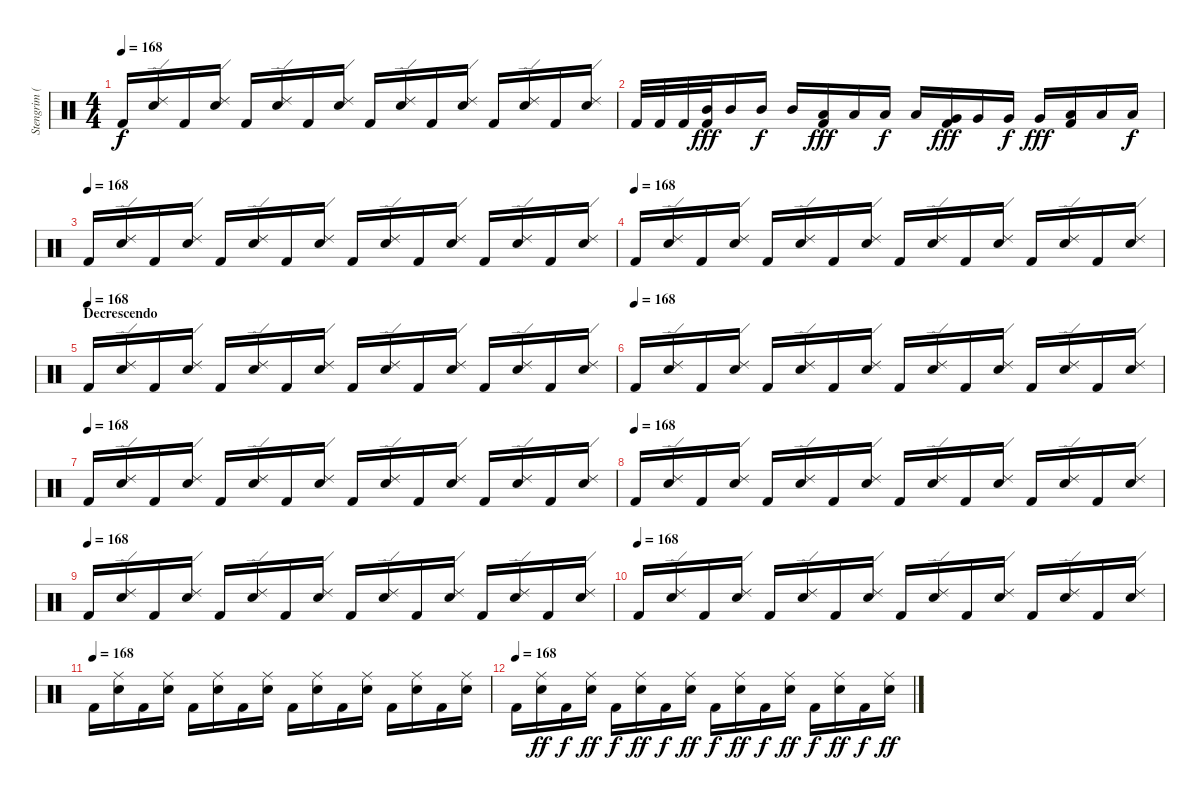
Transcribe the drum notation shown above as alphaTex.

\track ("Stengrim ( Batterie )" "Stengrim (") {instrument percussion}
\staff {score}
\articulation defaults
\ts (4 4)
\tempo 168
\clef neutral
\ks c "Kick (hit) 2".16{dy f}
("Ride (edge) 2" "Electric Snare (hit)").16 "Kick (hit) 2".16 ("Ride (edge) 2" "Electric Snare (hit)").16 "Kick (hit) 2".16 ("Ride (edge) 2" "Electric Snare (hit)").16 "Kick (hit) 2".16 ("Ride (edge) 2" "Electric Snare (hit)").16 "Kick (hit) 2".16 ("Ride (edge) 2" "Electric Snare (hit)").16 "Kick (hit) 2".16 ("Ride (edge) 2" "Electric Snare (hit)").16 "Kick (hit) 2".16 ("Ride (edge) 2" "Electric Snare (hit)").16 "Kick (hit) 2".16 ("Ride (edge) 2" "Electric Snare (hit)").16 |
"Kick (hit) 2".32 "Kick (hit) 2".32 "Kick (hit) 2".32 ("Mid Tom (hit)" "Kick (hit) 2").32{dy fff} "Mid Tom (hit)".16 "Mid Tom (hit)".16{dy f} "Mid Tom (hit)".16 ("Low Tom (hit)" "Kick (hit) 2").16{dy fff} "Low Tom (hit)".16 "Low Tom (hit)".16{dy f} "Low Tom (hit)".16 ("Very Low Tom (hit)" "Kick (hit) 2").16{dy fff} "Very Low Tom (hit)".16 "Very Low Tom (hit)".16{dy f} "Very Low Tom (hit)".16{dy fff} ("Low Floor Tom (hit)" "Kick (hit) 2").16 "Low Floor Tom (hit)".16 "Low Floor Tom (hit)".16{dy f} |
\tempo (168)
"Kick (hit) 2".16 ("Ride (edge) 2" "Electric Snare (hit)").16 "Kick (hit) 2".16 ("Ride (edge) 2" "Electric Snare (hit)").16 "Kick (hit) 2".16 ("Ride (edge) 2" "Electric Snare (hit)").16 "Kick (hit) 2".16 ("Ride (edge) 2" "Electric Snare (hit)").16 "Kick (hit) 2".16 ("Ride (edge) 2" "Electric Snare (hit)").16 "Kick (hit) 2".16 ("Ride (edge) 2" "Electric Snare (hit)").16 "Kick (hit) 2".16 ("Ride (edge) 2" "Electric Snare (hit)").16 "Kick (hit) 2".16 ("Ride (edge) 2" "Electric Snare (hit)").16 |
\tempo (168)
"Kick (hit) 2".16 ("Ride (edge) 2" "Electric Snare (hit)").16 "Kick (hit) 2".16 ("Ride (edge) 2" "Electric Snare (hit)").16 "Kick (hit) 2".16 ("Ride (edge) 2" "Electric Snare (hit)").16 "Kick (hit) 2".16 ("Ride (edge) 2" "Electric Snare (hit)").16 "Kick (hit) 2".16 ("Ride (edge) 2" "Electric Snare (hit)").16 "Kick (hit) 2".16 ("Ride (edge) 2" "Electric Snare (hit)").16 "Kick (hit) 2".16 ("Ride (edge) 2" "Electric Snare (hit)").16 "Kick (hit) 2".16 ("Ride (edge) 2" "Electric Snare (hit)").16 |
\section ("" "Decrescendo")
\tempo (168)
"Kick (hit) 2".16{volume 14} ("Ride (edge) 2" "Electric Snare (hit)").16 "Kick (hit) 2".16 ("Ride (edge) 2" "Electric Snare (hit)").16 "Kick (hit) 2".16 ("Ride (edge) 2" "Electric Snare (hit)").16 "Kick (hit) 2".16 ("Ride (edge) 2" "Electric Snare (hit)").16 "Kick (hit) 2".16 ("Ride (edge) 2" "Electric Snare (hit)").16 "Kick (hit) 2".16 ("Ride (edge) 2" "Electric Snare (hit)").16 "Kick (hit) 2".16 ("Ride (edge) 2" "Electric Snare (hit)").16 "Kick (hit) 2".16 ("Ride (edge) 2" "Electric Snare (hit)").16 |
\tempo (168)
"Kick (hit) 2".16{volume 12} ("Ride (edge) 2" "Electric Snare (hit)").16 "Kick (hit) 2".16 ("Ride (edge) 2" "Electric Snare (hit)").16 "Kick (hit) 2".16 ("Ride (edge) 2" "Electric Snare (hit)").16 "Kick (hit) 2".16 ("Ride (edge) 2" "Electric Snare (hit)").16 "Kick (hit) 2".16 ("Ride (edge) 2" "Electric Snare (hit)").16 "Kick (hit) 2".16 ("Ride (edge) 2" "Electric Snare (hit)").16 "Kick (hit) 2".16 ("Ride (edge) 2" "Electric Snare (hit)").16 "Kick (hit) 2".16 ("Ride (edge) 2" "Electric Snare (hit)").16 |
\tempo (168)
"Kick (hit) 2".16{volume 10} ("Ride (edge) 2" "Electric Snare (hit)").16 "Kick (hit) 2".16 ("Ride (edge) 2" "Electric Snare (hit)").16 "Kick (hit) 2".16 ("Ride (edge) 2" "Electric Snare (hit)").16 "Kick (hit) 2".16 ("Ride (edge) 2" "Electric Snare (hit)").16 "Kick (hit) 2".16 ("Ride (edge) 2" "Electric Snare (hit)").16 "Kick (hit) 2".16 ("Ride (edge) 2" "Electric Snare (hit)").16 "Kick (hit) 2".16 ("Ride (edge) 2" "Electric Snare (hit)").16 "Kick (hit) 2".16 ("Ride (edge) 2" "Electric Snare (hit)").16 |
\tempo (168)
"Kick (hit) 2".16{volume 8} ("Ride (edge) 2" "Electric Snare (hit)").16 "Kick (hit) 2".16 ("Ride (edge) 2" "Electric Snare (hit)").16 "Kick (hit) 2".16 ("Ride (edge) 2" "Electric Snare (hit)").16 "Kick (hit) 2".16 ("Ride (edge) 2" "Electric Snare (hit)").16 "Kick (hit) 2".16 ("Ride (edge) 2" "Electric Snare (hit)").16 "Kick (hit) 2".16 ("Ride (edge) 2" "Electric Snare (hit)").16 "Kick (hit) 2".16 ("Ride (edge) 2" "Electric Snare (hit)").16 "Kick (hit) 2".16 ("Ride (edge) 2" "Electric Snare (hit)").16 |
\tempo (168)
"Kick (hit) 2".16{volume 6} ("Ride (edge) 2" "Electric Snare (hit)").16 "Kick (hit) 2".16 ("Ride (edge) 2" "Electric Snare (hit)").16 "Kick (hit) 2".16 ("Ride (edge) 2" "Electric Snare (hit)").16 "Kick (hit) 2".16 ("Ride (edge) 2" "Electric Snare (hit)").16 "Kick (hit) 2".16 ("Ride (edge) 2" "Electric Snare (hit)").16 "Kick (hit) 2".16 ("Ride (edge) 2" "Electric Snare (hit)").16 "Kick (hit) 2".16 ("Ride (edge) 2" "Electric Snare (hit)").16 "Kick (hit) 2".16 ("Ride (edge) 2" "Electric Snare (hit)").16 |
\tempo (168)
"Kick (hit) 2".16{volume 4} ("Ride (edge) 2" "Electric Snare (hit)").16 "Kick (hit) 2".16 ("Ride (edge) 2" "Electric Snare (hit)").16 "Kick (hit) 2".16 ("Ride (edge) 2" "Electric Snare (hit)").16 "Kick (hit) 2".16 ("Ride (edge) 2" "Electric Snare (hit)").16 "Kick (hit) 2".16 ("Ride (edge) 2" "Electric Snare (hit)").16 "Kick (hit) 2".16 ("Ride (edge) 2" "Electric Snare (hit)").16 "Kick (hit) 2".16 ("Ride (edge) 2" "Electric Snare (hit)").16 "Kick (hit) 2".16 ("Ride (edge) 2" "Electric Snare (hit)").16 |
\tempo (168)
"Kick (hit) 2".16{volume 2} ("Ride (middle)" "Electric Snare (hit)").16 "Kick (hit) 2".16 ("Ride (middle)" "Electric Snare (hit)").16 "Kick (hit) 2".16 ("Ride (middle)" "Electric Snare (hit)").16 "Kick (hit) 2".16 ("Ride (middle)" "Electric Snare (hit)").16 "Kick (hit) 2".16 ("Ride (middle)" "Electric Snare (hit)").16 "Kick (hit) 2".16 ("Ride (middle)" "Electric Snare (hit)").16 "Kick (hit) 2".16 ("Ride (middle)" "Electric Snare (hit)").16 "Kick (hit) 2".16 ("Ride (middle)" "Electric Snare (hit)").16 |
\tempo (168)
"Kick (hit) 2".16{volume 0} ("Ride (middle)" "Electric Snare (hit)").16{dy ff} "Kick (hit) 2".16{dy f} ("Ride (middle)" "Electric Snare (hit)").16{dy ff} "Kick (hit) 2".16{dy f} ("Ride (middle)" "Electric Snare (hit)").16{dy ff} "Kick (hit) 2".16{dy f} ("Ride (middle)" "Electric Snare (hit)").16{dy ff} "Kick (hit) 2".16{dy f} ("Ride (middle)" "Electric Snare (hit)").16{dy ff} "Kick (hit) 2".16{dy f} ("Ride (middle)" "Electric Snare (hit)").16{dy ff} "Kick (hit) 2".16{dy f} ("Ride (middle)" "Electric Snare (hit)").16{dy ff} "Kick (hit) 2".16{dy f} ("Ride (middle)" "Electric Snare (hit)").16{dy ff}
